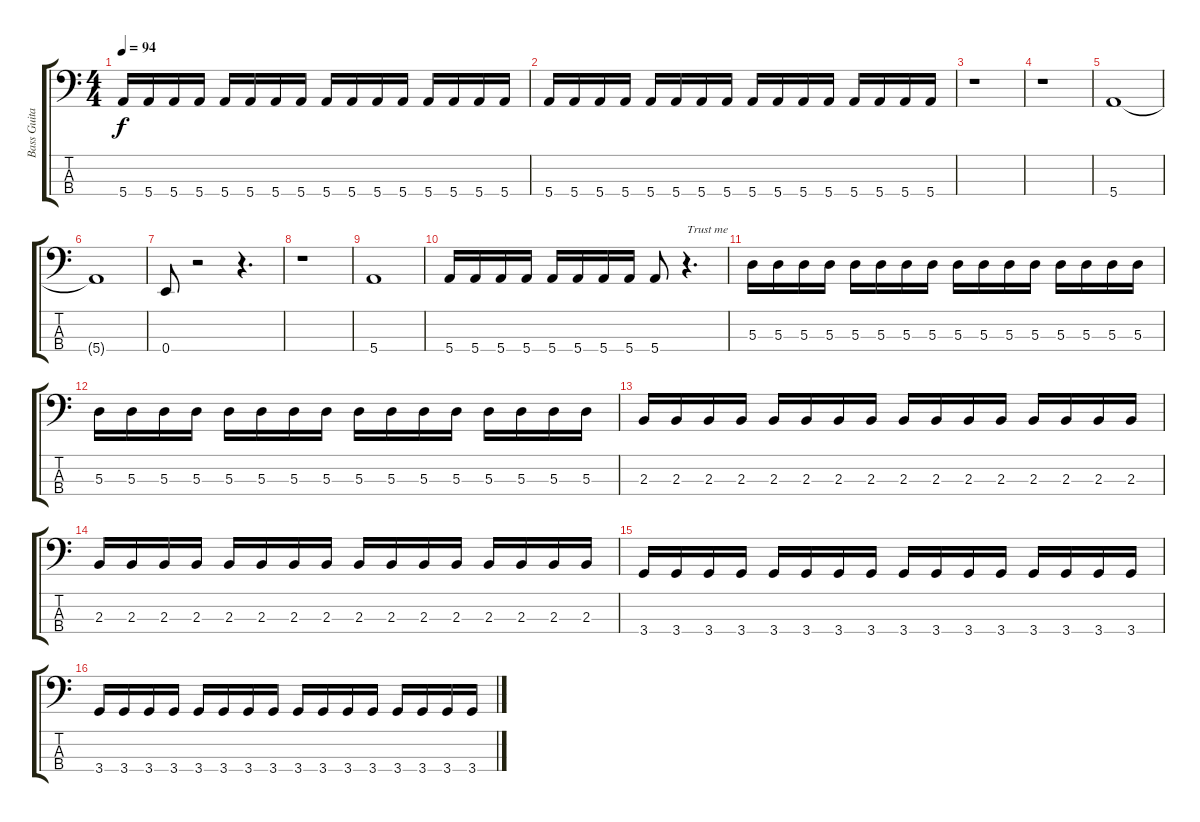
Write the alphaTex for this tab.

\track ("Bass Guitar" "Bass Guita") {instrument electricbassfinger}
\staff {score tabs}
\tuning (G2 D2 A1 E1) {hide}
\ts (4 4)
\tempo 94
\clef f4
\ks c
5.4.16{dy f} 5.4.16 5.4.16 5.4.16 5.4.16 5.4.16 5.4.16 5.4.16 5.4.16 5.4.16 5.4.16 5.4.16 5.4.16 5.4.16 5.4.16 5.4.16 |
5.4.16 5.4.16 5.4.16 5.4.16 5.4.16 5.4.16 5.4.16 5.4.16 5.4.16 5.4.16 5.4.16 5.4.16 5.4.16 5.4.16 5.4.16 5.4.16 |
r.1 |
r.1 |
5.4.1 |
5.4{t}.1 |
0.4.8 r.2 r.4{d} |
r.1 |
5.4.1 |
5.4.16 5.4.16 5.4.16 5.4.16 5.4.16 5.4.16 5.4.16 5.4.16 5.4.8 r.4{d txt "Trust me"} |
5.3.16 5.3.16 5.3.16 5.3.16 5.3.16 5.3.16 5.3.16 5.3.16 5.3.16 5.3.16 5.3.16 5.3.16 5.3.16 5.3.16 5.3.16 5.3.16 |
5.3.16 5.3.16 5.3.16 5.3.16 5.3.16 5.3.16 5.3.16 5.3.16 5.3.16 5.3.16 5.3.16 5.3.16 5.3.16 5.3.16 5.3.16 5.3.16 |
2.3.16 2.3.16 2.3.16 2.3.16 2.3.16 2.3.16 2.3.16 2.3.16 2.3.16 2.3.16 2.3.16 2.3.16 2.3.16 2.3.16 2.3.16 2.3.16 |
2.3.16 2.3.16 2.3.16 2.3.16 2.3.16 2.3.16 2.3.16 2.3.16 2.3.16 2.3.16 2.3.16 2.3.16 2.3.16 2.3.16 2.3.16 2.3.16 |
3.4.16 3.4.16 3.4.16 3.4.16 3.4.16 3.4.16 3.4.16 3.4.16 3.4.16 3.4.16 3.4.16 3.4.16 3.4.16 3.4.16 3.4.16 3.4.16 |
3.4.16 3.4.16 3.4.16 3.4.16 3.4.16 3.4.16 3.4.16 3.4.16 3.4.16 3.4.16 3.4.16 3.4.16 3.4.16 3.4.16 3.4.16 3.4.16
